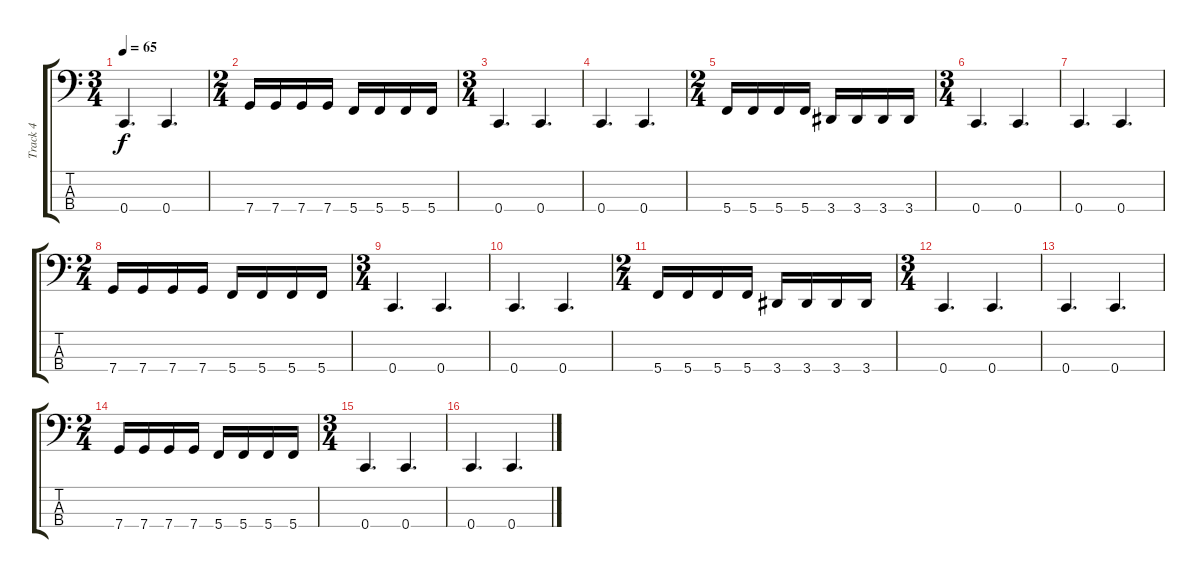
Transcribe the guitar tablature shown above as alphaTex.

\track ("Track 4" "Track 4") {instrument electricbassfinger}
\staff {score tabs}
\tuning (Eb2 Bb1 F1 C1) {hide}
\ts (3 4)
\tempo 65
\clef f4
\ks c
0.4.4{d dy f} 0.4.4{d} |
\ts (2 4)
7.4.16 7.4.16 7.4.16 7.4.16 5.4.16 5.4.16 5.4.16 5.4.16 |
\ts (3 4)
0.4.4{d} 0.4.4{d} |
0.4.4{d} 0.4.4{d} |
\ts (2 4)
5.4.16 5.4.16 5.4.16 5.4.16 3.4.16 3.4.16 3.4.16 3.4.16 |
\ts (3 4)
0.4.4{d} 0.4.4{d} |
0.4.4{d} 0.4.4{d} |
\ts (2 4)
7.4.16 7.4.16 7.4.16 7.4.16 5.4.16 5.4.16 5.4.16 5.4.16 |
\ts (3 4)
0.4.4{d} 0.4.4{d} |
0.4.4{d} 0.4.4{d} |
\ts (2 4)
5.4.16 5.4.16 5.4.16 5.4.16 3.4.16 3.4.16 3.4.16 3.4.16 |
\ts (3 4)
0.4.4{d} 0.4.4{d} |
0.4.4{d} 0.4.4{d} |
\ts (2 4)
7.4.16 7.4.16 7.4.16 7.4.16 5.4.16 5.4.16 5.4.16 5.4.16 |
\ts (3 4)
0.4.4{d} 0.4.4{d} |
0.4.4{d} 0.4.4{d}
